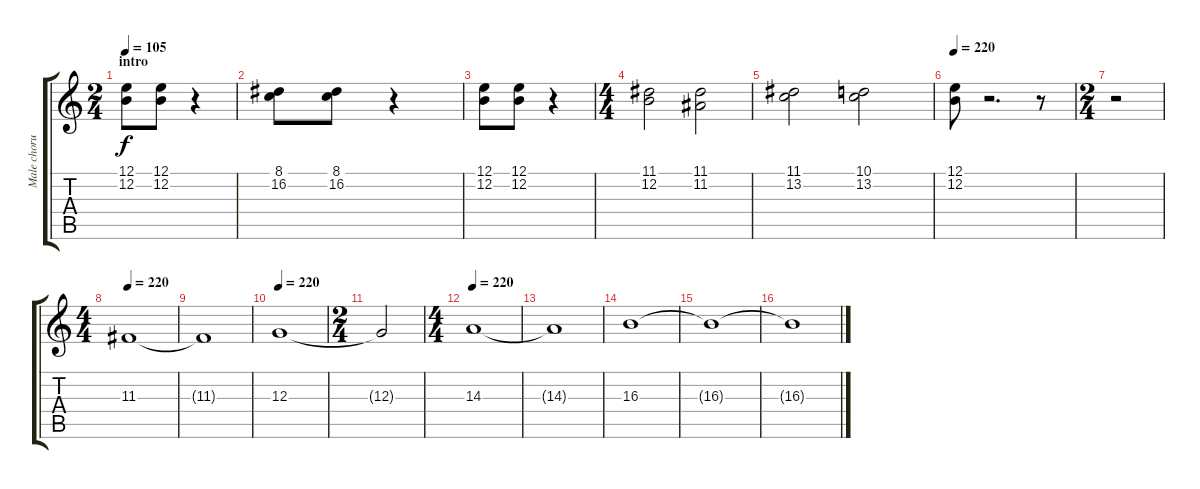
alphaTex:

\track ("Male chorus" "Male choru") {instrument choiraahs}
\staff {score tabs}
\tuning (E4 B3 G3 D3 A2 E2) {hide}
\ts (2 4)
\section ("" "intro")
\tempo 105
\clef g2
\ks c
(12.1 12.2).8{dy f instrument choiraahs} (12.1 12.2).8 r.4 |
(8.1 16.2).8 (8.1 16.2).8 r.4 |
(12.1 12.2).8 (12.1 12.2).8 r.4 |
\ts (4 4)
(11.1 12.2).2 (11.1 11.2).2 |
(11.1 13.2).2 (10.1 13.2).2 |
\tempo 220
(12.1 12.2).8 r.2{d} r.8 |
\ts (2 4)
r.2 |
\ts (4 4)
\tempo 220
11.3.1 |
11.3{t}.1 |
\tempo 220
12.3.1 |
\ts (2 4)
12.3{t}.2 |
\ts (4 4)
\tempo 220
14.3.1 |
14.3{t}.1 |
16.3.1 |
16.3{t}.1 |
16.3{t}.1
